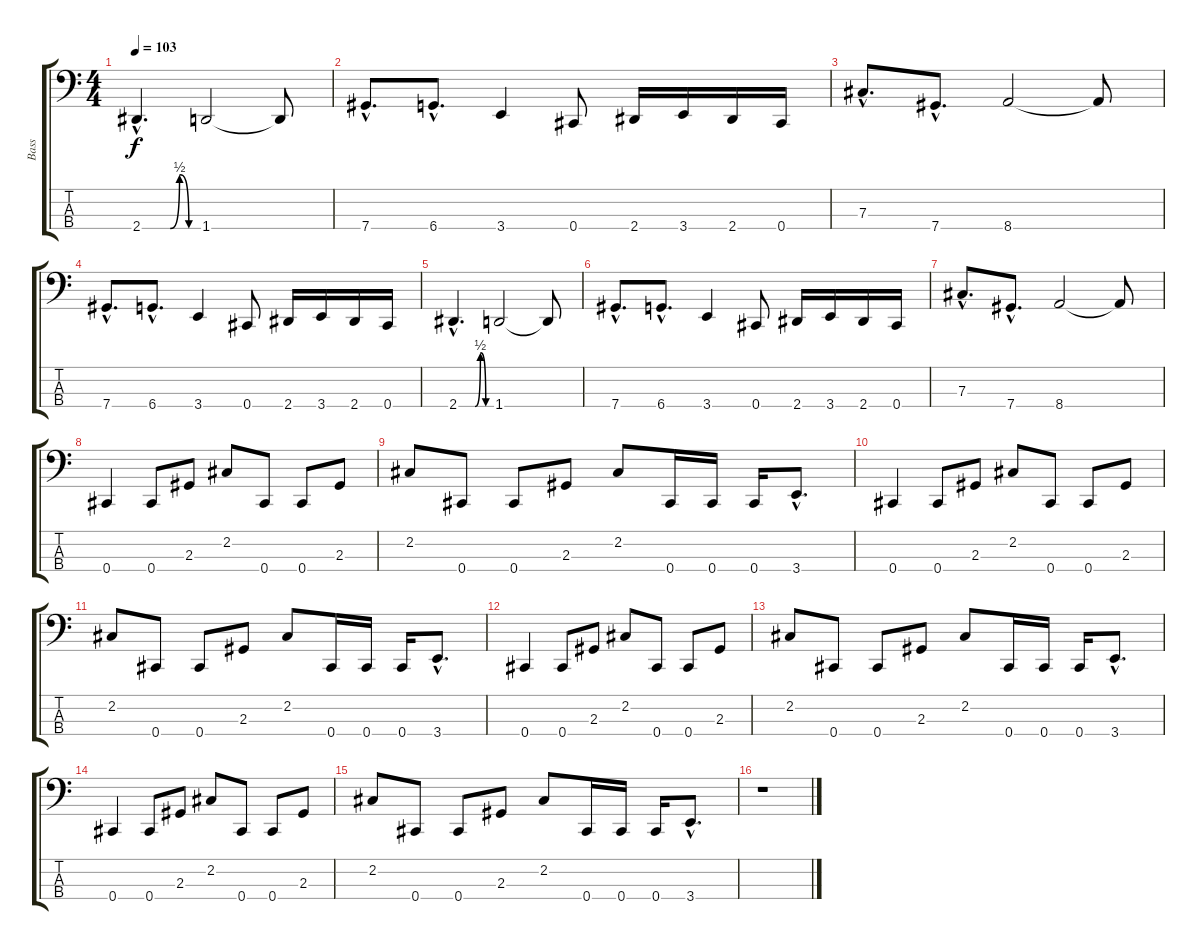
\track ("Bass" "Bass") {instrument electricbasspick}
\staff {score tabs}
\tuning (E2 B1 Gb1 Db1) {hide}
\ts (4 4)
\tempo 103
\clef f4
\ks c
2.4{be (custom 0 0 30 0 40 2 50 0 60 0) hac}.4{d dy f} 1.4.2 1.4{t}.8 |
7.4{hac}.8{d} 6.4{hac}.8{d} 3.4.4 0.4.8 2.4.16 3.4.16 2.4.16 0.4.16 |
7.3{hac}.8{d} 7.4{hac}.8{d} 8.4.2 8.4{t}.8 |
7.4{hac}.8{d} 6.4{hac}.8{d} 3.4.4 0.4.8 2.4.16 3.4.16 2.4.16 0.4.16 |
2.4{be (custom 0 0 30 0 40 2 50 0 60 0) hac}.4{d} 1.4.2 1.4{t}.8 |
7.4{hac}.8{d} 6.4{hac}.8{d} 3.4.4 0.4.8 2.4.16 3.4.16 2.4.16 0.4.16 |
7.3{hac}.8{d} 7.4{hac}.8{d} 8.4.2 8.4{t}.8 |
0.4.4 0.4.8 2.3.8 2.2.8 0.4.8 0.4.8 2.3.8 |
2.2.8 0.4.8 0.4.8 2.3.8 2.2.8 0.4.16 0.4.16 0.4.16 3.4{hac}.8{d} |
0.4.4 0.4.8 2.3.8 2.2.8 0.4.8 0.4.8 2.3.8 |
2.2.8 0.4.8 0.4.8 2.3.8 2.2.8 0.4.16 0.4.16 0.4.16 3.4{hac}.8{d} |
0.4.4 0.4.8 2.3.8 2.2.8 0.4.8 0.4.8 2.3.8 |
2.2.8 0.4.8 0.4.8 2.3.8 2.2.8 0.4.16 0.4.16 0.4.16 3.4{hac}.8{d} |
0.4.4 0.4.8 2.3.8 2.2.8 0.4.8 0.4.8 2.3.8 |
2.2.8 0.4.8 0.4.8 2.3.8 2.2.8 0.4.16 0.4.16 0.4.16 3.4{hac}.8{d} |
r.1
